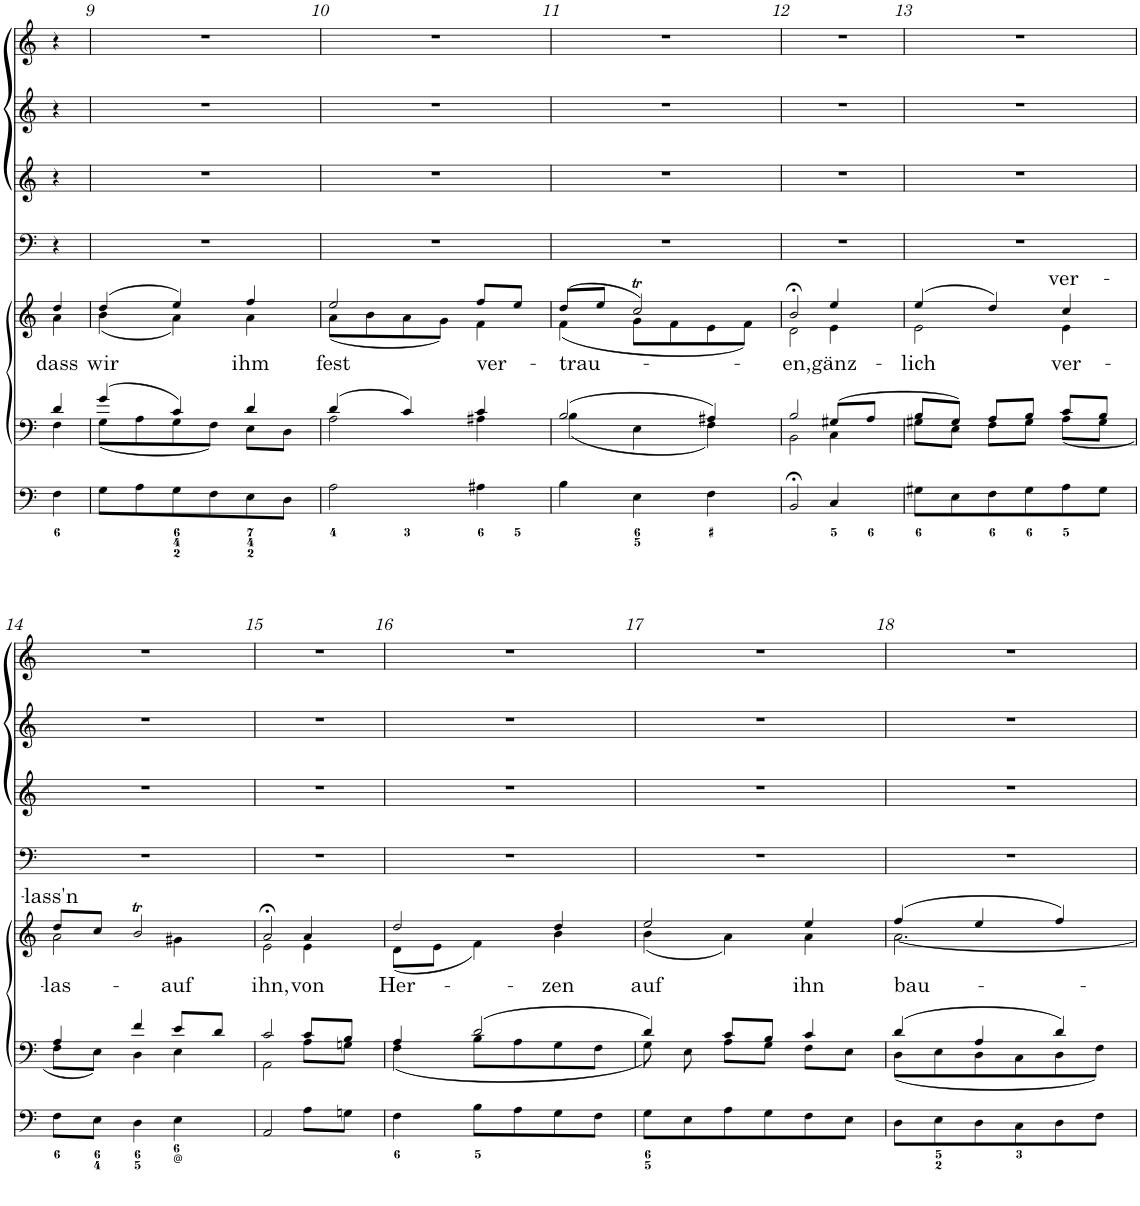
**kern	**kern	**kern	**text	**kern	**kern	**kern	**kern
*part7	*part6	*part5	*part5	*part4	*part3	*part2	*part1
*staff7	*staff6	*staff5	*staff5	*staff4	*staff3	*staff2	*staff1
*I"Organo e Continuo.	*I"Tenore/ Basso.	*I"Soprano/ Alto.	*	*I"Timpani.	*I"Tromba III.	*I"Tromba II.	*I"Tromba I.
*	*	*	*	*I'Timp	*	*	*
!!LO:PB:g=z
*clefF4	*clefF4	*clefG2	*	*clefF4	*clefG2	*clefG2	*clefG2
*	*	*	*	*Trd-1c-2	*Trd-1c-2	*Trd-1c-2	*Trd-1c-2
*k[f#c#]	*k[f#c#]	*k[f#c#]	*	*k[]	*k[]	*k[]	*k[]
*M3/4	*M3/4	*M3/4	*	*M3/4	*M3/4	*M3/4	*M3/4
=8X1	=8X1	=8X1	=8X1	=8X1	=8X1	=8X1	=8X1
*	*^	*	*	*	*	*	*
!	!	!	!	!LO:LY:b	!	!	!	!
*	*	*	*^	*	*	*	*	*
4F#\	4d/	4F#\	4dd/	4a\	dass	4r	4r	4r	4r
=9	=9	=9	=9	=9	=9	=9	=9	=9	=9
!	!	!	!	!	!LO:LY:b	!	!	!	!
8G\L	(4g/	(8G\L	(4dd/	(4b\	wir	2.r	2.r	2.r	2.r
8A\	.	8A\	.	.	.	.	.	.	.
8G\	4c#/)	8G\	4ee/)	4a\)	.	.	.	.	.
8F#\	.	8F#\J)	.	.	.	.	.	.	.
!	!	!	!	!	!LO:LY:b	!	!	!	!
8E\	4d/	8E\L	4ff#/	4a\	ihm	.	.	.	.
8D\J	.	8D\J	.	.	.	.	.	.	.
=10	=10	=10	=10	=10	=10	=10	=10	=10	=10
!	!	!	!	!	!LO:LY:b	!	!	!	!
2A\	(4d/	2A\	2ee/	(8a\L	fest	2.r	2.r	2.r	2.r
.	.	.	.	8b\	.	.	.	.	.
.	4c#/)	.	.	8a\	.	.	.	.	.
.	.	.	.	8g\J)	.	.	.	.	.
!	!	!	!	!	!LO:LY:b	!	!	!	!
4A#X\	4c#/	4A#X\	8ff#/L	4f#\	ver-	.	.	.	.
.	.	.	8ee/J	.	.	.	.	.	.
=11	=11	=11	=11	=11	=11	=11	=11	=11	=11
!	!	!	!	!	!LO:LY:b	!	!	!	!
4B\	(2B/	(4B\	(8dd/L	(4f#\	-trau-	2.r	2.r	2.r	2.r
.	.	.	8ee/J	.	.	.	.	.	.
4E\	.	4E\	2cc#t/)	8g\L	.	.	.	.	.
.	.	.	.	8f#\	.	.	.	.	.
4F#\	4A#X/)	4F#\)	.	8e\	.	.	.	.	.
.	.	.	.	8f#\J)	.	.	.	.	.
=12	=12	=12	=12	=12	=12	=12	=12	=12	=12
!	!	!	!	!	!LO:LY:b	!	!	!	!
2BB;</	2B/	2BB\	2b;<,/	2d\	-en,	2.r	2.r	2.r	2.r
!	!	!	!	!	!LO:LY:b	!	!	!	!
4C#/	(8G#X/L	4C#\	4ee/	4e\	gänz-	.	.	.	.
.	8A/J	.	.	.	.	.	.	.	.
=13	=13	=13	=13	=13	=13	=13	=13	=13	=13
!	!	!	!	!	!LO:LY:b	!	!	!	!
8G#X\L	8B/L	8G#X\L	(4ee/	2e\	-lich	2.r	2.r	2.r	2.r
8E\	8G#/J)	8E\J	.	.	.	.	.	.	.
8F#\	8A/L	8F#\L	4dd/)	.	.	.	.	.	.
8G#\	8B/J	8G#\J	.	.	.	.	.	.	.
!	!	!	!	!	!LO:LY:a	!	!	!	!
!	!	!	!	!	!LO:LY:b	!	!	!	!
8A\	8c#/L	(8A\L	4cc#/	4e\	ver-	.	.	.	.
8G#\J	8B/J	8G#\J	.	.	.	.	.	.	.
!!LO:LB:g=z
=14	=14	=14	=14	=14	=14	=14	=14	=14	=14
!	!	!	!	!	!LO:LY:a	!	!	!	!
!	!	!	!	!	!LO:LY:b	!	!	!	!
8F#\L	4A/	8F#\L	8dd/L	2a\	-las-	2.r	2.r	2.r	2.r
8E\J	.	8E\J)	8cc#/J	.	.	.	.	.	.
4D\	4f#/	4D\	2bT/	.	.	.	.	.	.
!	!	!	!	!	!LO:LY:b	!	!	!	!
4E\	8e/L	4E\	.	4g#X\	auf	.	.	.	.
.	8d/J	.	.	.	.	.	.	.	.
=15	=15	=15	=15	=15	=15	=15	=15	=15	=15
!	!	!	!	!	!LO:LY:b	!	!	!	!
2AA/	2c#/	2AA\	2a;</	2e\	ihn,	2.r	2.r	2.r	2.r
!	!	!	!	!	!LO:LY:b	!	!	!	!
8A\L	8c#/L	8A\L	4a/	4e\	von	.	.	.	.
8Gn\J	8B/J	8Gn\J	.	.	.	.	.	.	.
=16	=16	=16	=16	=16	=16	=16	=16	=16	=16
!	!	!	!	!	!LO:LY:b	!	!	!	!
4F#\	4A/	(4F#\	2dd/	(8d\L	Her-	2.r	2.r	2.r	2.r
.	.	.	.	8e\J	.	.	.	.	.
8B\L	(2d/	8B\L	.	4f#\)	.	.	.	.	.
8A\	.	8A\	.	.	.	.	.	.	.
!	!	!	!	!	!LO:LY:b	!	!	!	!
8G\	.	8G\	4dd/	4b\	-zen	.	.	.	.
8F#\J	.	8F#\J	.	.	.	.	.	.	.
=17	=17	=17	=17	=17	=17	=17	=17	=17	=17
!	!	!	!	!	!LO:LY:b	!	!	!	!
8G\L	4d/)	8G\)	2ee/	(4b\	auf	2.r	2.r	2.r	2.r
8E\	.	8E\	.	.	.	.	.	.	.
8A\	8c#/L	8A\L	.	4a\)	.	.	.	.	.
8G\	8B/J	8G\J	.	.	.	.	.	.	.
!	!	!	!	!	!LO:LY:b	!	!	!	!
8F#\	4c#/	8F#\L	4ee/	4a\	ihn	.	.	.	.
8E\J	.	8E\J	.	.	.	.	.	.	.
=18	=18	=18	=18	=18	=18	=18	=18	=18	=18
!	!	!	!	!	!LO:LY:b	!	!	!	!
8D\L	(4d/	(8D\L	(4ff#/	[2.a\	bau-	2.r	2.r	2.r	2.r
8E\	.	8E\	.	.	.	.	.	.	.
8D\	4A/	8D\	4ee/	.	.	.	.	.	.
8C#\	.	8C#\	.	.	.	.	.	.	.
8D\	4d/)	8D\	4ff#/)	.	.	.	.	.	.
8F#\J	.	8F#\J)	.	.	.	.	.	.	.
*	*v	*v	*	*	*	*	*	*	*
*	*	*v	*v	*	*	*	*	*
=	=	=	=	=	=	=	=
*-	*-	*-	*-	*-	*-	*-	*-
